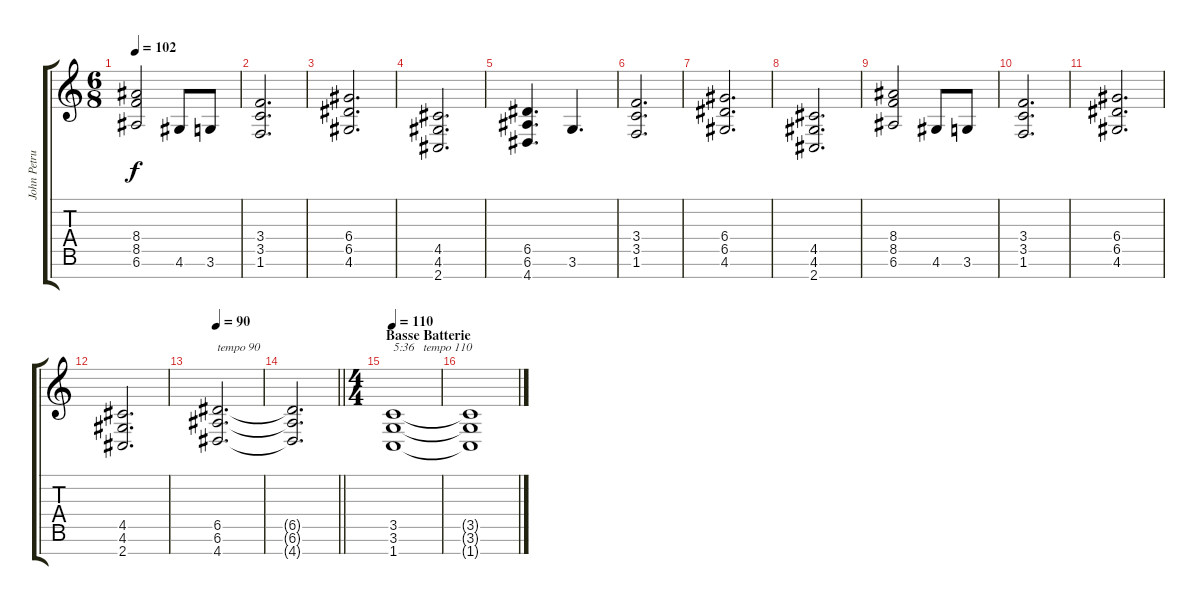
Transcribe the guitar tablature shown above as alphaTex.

\track ("John Petrucci" "John Petru") {instrument distortionguitar}
\staff {score tabs}
\tuning (E4 B3 G3 D3 A2 E2 B1) {hide}
\ts (6 8)
\tempo 102
\clef g2
\ks c
(8.4 8.5 6.6).2{dy f} 4.6.8 3.6.8 |
(3.4 3.5 1.6).2{d} |
(6.4 6.5 4.6).2{d} |
(4.5 4.6 2.7).2{d} |
(6.5 6.6 4.7).4{d} 3.6.4{d} |
(3.4 3.5 1.6).2{d} |
(6.4 6.5 4.6).2{d} |
(4.5 4.6 2.7).2{d} |
(8.4 8.5 6.6).2 4.6.8 3.6.8 |
(3.4 3.5 1.6).2{d} |
(6.4 6.5 4.6).2{d} |
(4.5 4.6 2.7).2{d} |
\tempo 90
(6.5 6.6 4.7).2{d txt "tempo 90"} |
\barLineRight lightlight
(6.5{t} 6.6{t} 4.7{t}).2{d} |
\ts (4 4)
\section ("" "Basse Batterie")
\tempo 110
(3.5 3.6 1.7).1{txt "5:36   tempo 110"} |
(3.5{t} 3.6{t} 1.7{t}).1
